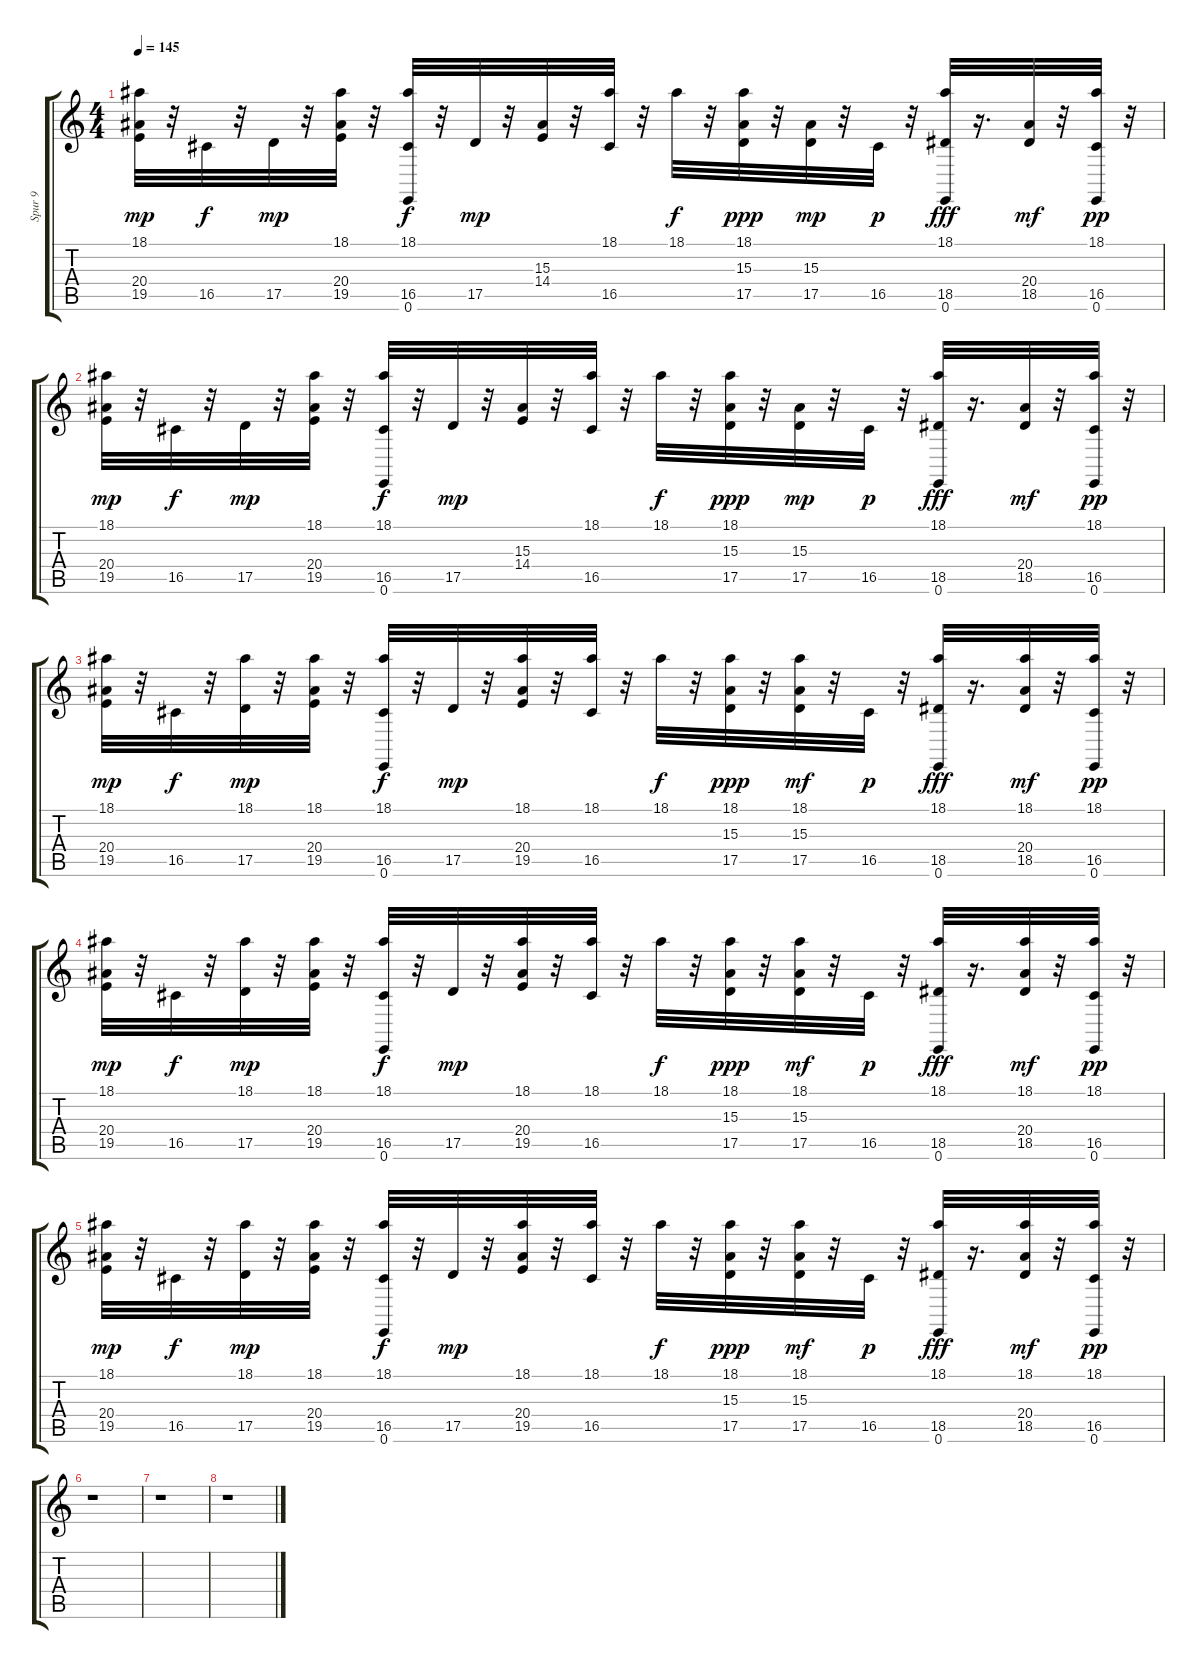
\track ("Spur 9" "Spur 9") {instrument acousticgrandpiano}
\staff {score tabs}
\tuning (E4 B3 G3 D3 A2 E2) {hide}
\ts (4 4)
\tempo 145
\clef g2
\ks c
(18.1 20.4 19.5).32{dy mp} r.32 16.5.32{dy f} r.32 17.5.32{dy mp} r.32 (18.1 20.4 19.5).32 r.32 (18.1 16.5 0.6).32{dy f} r.32 17.5.32{dy mp} r.32 (15.3 14.4).32 r.32 (18.1 16.5).32 r.32 18.1.32{dy f} r.32 (18.1 15.3 17.5).32{dy ppp} r.32 (15.3 17.5).32{dy mp} r.32 16.5.32{dy p} r.32 (18.1 18.5 0.6).32{dy fff} r.16{d} (20.4 18.5).32{dy mf} r.32 (18.1 16.5 0.6).32{dy pp} r.32 |
(18.1 20.4 19.5).32{dy mp} r.32 16.5.32{dy f} r.32 17.5.32{dy mp} r.32 (18.1 20.4 19.5).32 r.32 (18.1 16.5 0.6).32{dy f} r.32 17.5.32{dy mp} r.32 (15.3 14.4).32 r.32 (18.1 16.5).32 r.32 18.1.32{dy f} r.32 (18.1 15.3 17.5).32{dy ppp} r.32 (15.3 17.5).32{dy mp} r.32 16.5.32{dy p} r.32 (18.1 18.5 0.6).32{dy fff} r.16{d} (20.4 18.5).32{dy mf} r.32 (18.1 16.5 0.6).32{dy pp} r.32 |
(18.1 20.4 19.5).32{dy mp} r.32 16.5.32{dy f} r.32 (18.1 17.5).32{dy mp} r.32 (18.1 20.4 19.5).32 r.32 (18.1 16.5 0.6).32{dy f} r.32 17.5.32{dy mp} r.32 (18.1 20.4 19.5).32 r.32 (18.1 16.5).32 r.32 18.1.32{dy f} r.32 (18.1 15.3 17.5).32{dy ppp} r.32 (18.1 15.3 17.5).32{dy mf} r.32 16.5.32{dy p} r.32 (18.1 18.5 0.6).32{dy fff} r.16{d} (18.1 20.4 18.5).32{dy mf} r.32 (18.1 16.5 0.6).32{dy pp} r.32 |
(18.1 20.4 19.5).32{dy mp} r.32 16.5.32{dy f} r.32 (18.1 17.5).32{dy mp} r.32 (18.1 20.4 19.5).32 r.32 (18.1 16.5 0.6).32{dy f} r.32 17.5.32{dy mp} r.32 (18.1 20.4 19.5).32 r.32 (18.1 16.5).32 r.32 18.1.32{dy f} r.32 (18.1 15.3 17.5).32{dy ppp} r.32 (18.1 15.3 17.5).32{dy mf} r.32 16.5.32{dy p} r.32 (18.1 18.5 0.6).32{dy fff} r.16{d} (18.1 20.4 18.5).32{dy mf} r.32 (18.1 16.5 0.6).32{dy pp} r.32 |
(18.1 20.4 19.5).32{dy mp} r.32 16.5.32{dy f} r.32 (18.1 17.5).32{dy mp} r.32 (18.1 20.4 19.5).32 r.32 (18.1 16.5 0.6).32{dy f} r.32 17.5.32{dy mp} r.32 (18.1 20.4 19.5).32 r.32 (18.1 16.5).32 r.32 18.1.32{dy f} r.32 (18.1 15.3 17.5).32{dy ppp} r.32 (18.1 15.3 17.5).32{dy mf} r.32 16.5.32{dy p} r.32 (18.1 18.5 0.6).32{dy fff} r.16{d} (18.1 20.4 18.5).32{dy mf} r.32 (18.1 16.5 0.6).32{dy pp} r.32 |
r.1 |
r.1 |
r.1
